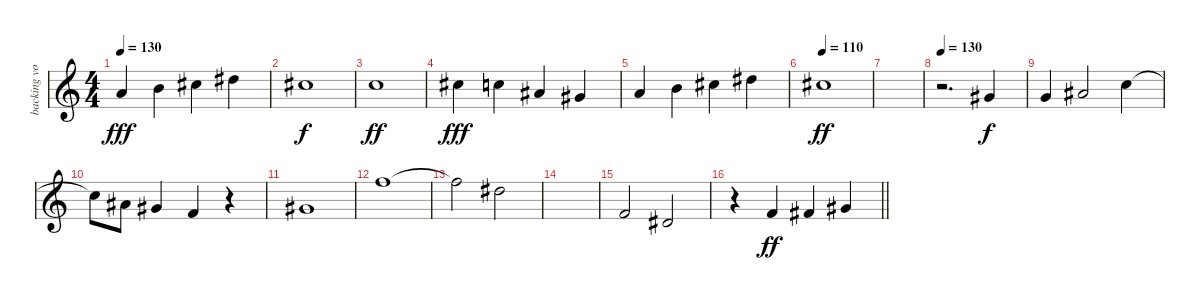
\track ("backing vocals" "backing vo") {instrument sopranosax}
\staff {score}
\tuning (E4 B3 G3 D3 A2 E2) {hide}
\ts (4 4)
\tempo 130
\clef g2
\ks c
5.1.4{dy fff} 7.1.4 9.1.4 11.1.4 |
9.1.1{dy f} |
8.1.1{dy ff} |
9.1.4{dy fff} 8.1.4 6.1.4 9.2.4 |
5.1.4 7.1.4 9.1.4 11.1.4 |
\tempo 110
9.1.1{dy ff} |
|
\tempo 130
r.2{d} 4.1.4{dy f} |
3.1.4 6.1.2 8.1.4 |
8.1{t}.8 6.1.8 4.1.4 1.1.4 r.4 |
4.1.1 |
13.1.1 |
13.1{t}.2 11.1.2 |
|
1.1.2 4.2.2 |
\barLineRight lightlight
r.4 1.1.4{dy ff} 2.1.4 4.1.4
